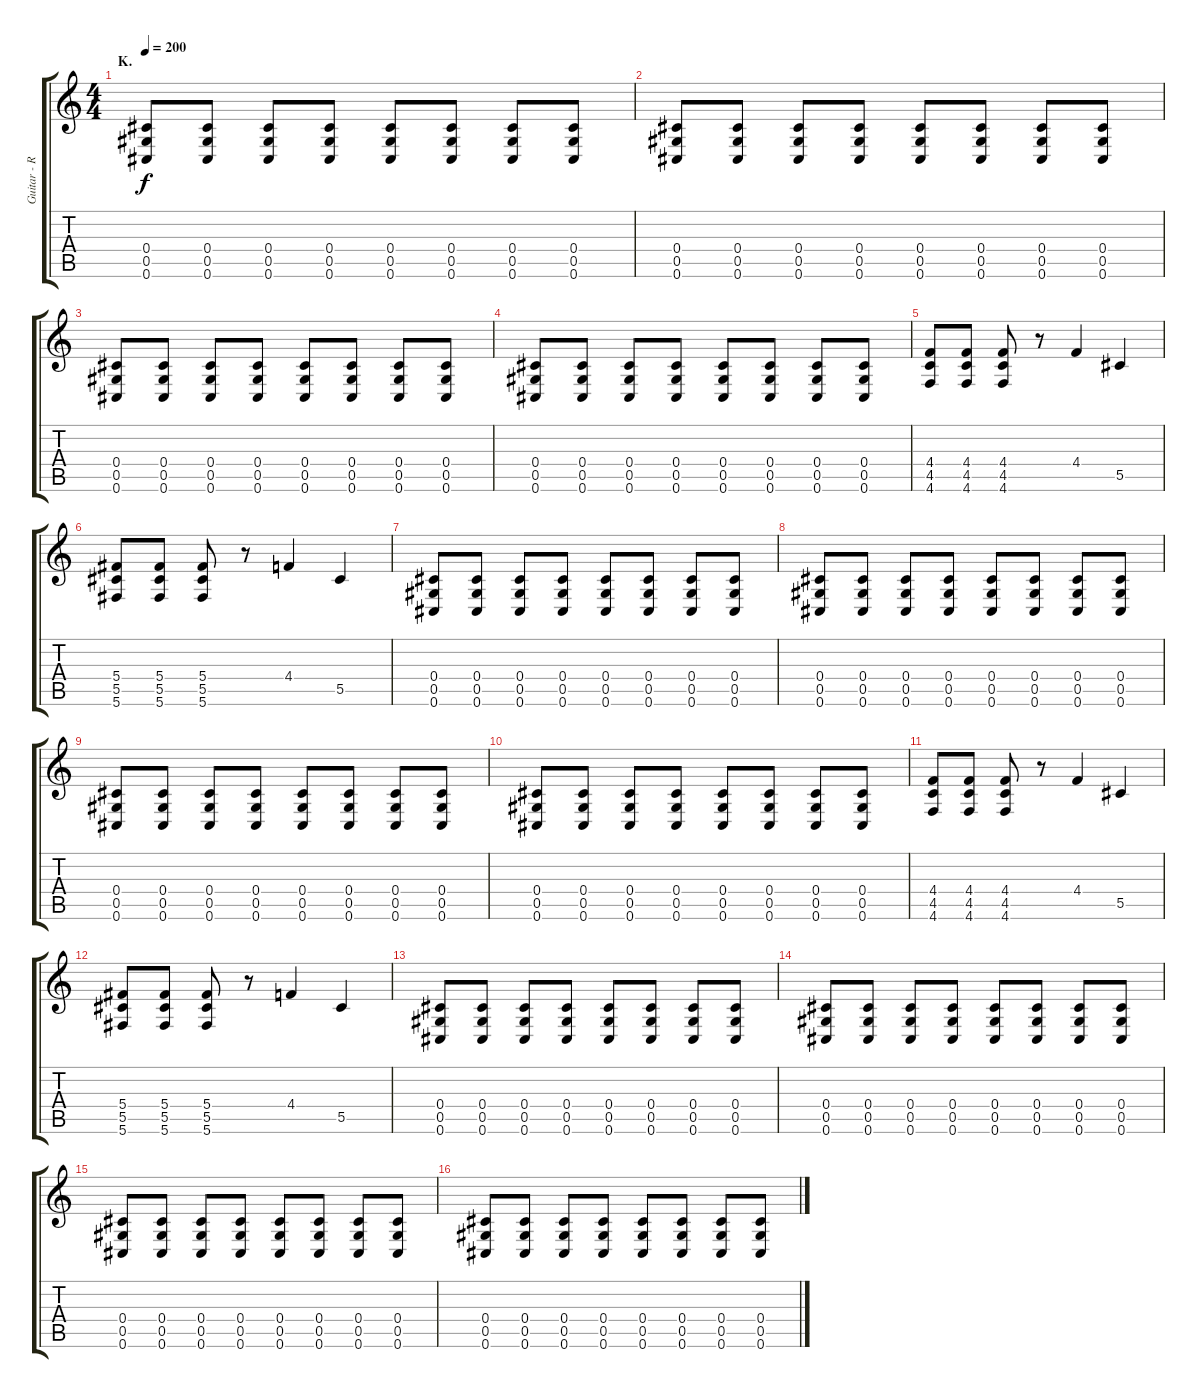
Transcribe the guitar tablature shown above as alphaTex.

\track ("Guitar - Right" "Guitar - R") {instrument distortionguitar}
\staff {score tabs}
\tuning (Eb4 Bb3 Gb3 Db3 Ab2 Db2) {hide}
\ts (4 4)
\section ("" "K.")
\tempo 200
\clef g2
\ks c
(0.4 0.5 0.6).8{dy f} (0.4 0.5 0.6).8 (0.4 0.5 0.6).8 (0.4 0.5 0.6).8 (0.4 0.5 0.6).8 (0.4 0.5 0.6).8 (0.4 0.5 0.6).8 (0.4 0.5 0.6).8 |
(0.4 0.5 0.6).8 (0.4 0.5 0.6).8 (0.4 0.5 0.6).8 (0.4 0.5 0.6).8 (0.4 0.5 0.6).8 (0.4 0.5 0.6).8 (0.4 0.5 0.6).8 (0.4 0.5 0.6).8 |
(0.4 0.5 0.6).8 (0.4 0.5 0.6).8 (0.4 0.5 0.6).8 (0.4 0.5 0.6).8 (0.4 0.5 0.6).8 (0.4 0.5 0.6).8 (0.4 0.5 0.6).8 (0.4 0.5 0.6).8 |
(0.4 0.5 0.6).8 (0.4 0.5 0.6).8 (0.4 0.5 0.6).8 (0.4 0.5 0.6).8 (0.4 0.5 0.6).8 (0.4 0.5 0.6).8 (0.4 0.5 0.6).8 (0.4 0.5 0.6).8 |
(4.4 4.5 4.6).8 (4.4 4.5 4.6).8 (4.4 4.5 4.6).8 r.8 4.4.4 5.5.4 |
(5.4 5.5 5.6).8 (5.4 5.5 5.6).8 (5.4 5.5 5.6).8 r.8 4.4.4 5.5.4 |
(0.4 0.5 0.6).8 (0.4 0.5 0.6).8 (0.4 0.5 0.6).8 (0.4 0.5 0.6).8 (0.4 0.5 0.6).8 (0.4 0.5 0.6).8 (0.4 0.5 0.6).8 (0.4 0.5 0.6).8 |
(0.4 0.5 0.6).8 (0.4 0.5 0.6).8 (0.4 0.5 0.6).8 (0.4 0.5 0.6).8 (0.4 0.5 0.6).8 (0.4 0.5 0.6).8 (0.4 0.5 0.6).8 (0.4 0.5 0.6).8 |
(0.4 0.5 0.6).8 (0.4 0.5 0.6).8 (0.4 0.5 0.6).8 (0.4 0.5 0.6).8 (0.4 0.5 0.6).8 (0.4 0.5 0.6).8 (0.4 0.5 0.6).8 (0.4 0.5 0.6).8 |
(0.4 0.5 0.6).8 (0.4 0.5 0.6).8 (0.4 0.5 0.6).8 (0.4 0.5 0.6).8 (0.4 0.5 0.6).8 (0.4 0.5 0.6).8 (0.4 0.5 0.6).8 (0.4 0.5 0.6).8 |
(4.4 4.5 4.6).8 (4.4 4.5 4.6).8 (4.4 4.5 4.6).8 r.8 4.4.4 5.5.4 |
(5.4 5.5 5.6).8 (5.4 5.5 5.6).8 (5.4 5.5 5.6).8 r.8 4.4.4 5.5.4 |
(0.4 0.5 0.6).8 (0.4 0.5 0.6).8 (0.4 0.5 0.6).8 (0.4 0.5 0.6).8 (0.4 0.5 0.6).8 (0.4 0.5 0.6).8 (0.4 0.5 0.6).8 (0.4 0.5 0.6).8 |
(0.4 0.5 0.6).8 (0.4 0.5 0.6).8 (0.4 0.5 0.6).8 (0.4 0.5 0.6).8 (0.4 0.5 0.6).8 (0.4 0.5 0.6).8 (0.4 0.5 0.6).8 (0.4 0.5 0.6).8 |
(0.4 0.5 0.6).8 (0.4 0.5 0.6).8 (0.4 0.5 0.6).8 (0.4 0.5 0.6).8 (0.4 0.5 0.6).8 (0.4 0.5 0.6).8 (0.4 0.5 0.6).8 (0.4 0.5 0.6).8 |
(0.4 0.5 0.6).8 (0.4 0.5 0.6).8 (0.4 0.5 0.6).8 (0.4 0.5 0.6).8 (0.4 0.5 0.6).8 (0.4 0.5 0.6).8 (0.4 0.5 0.6).8 (0.4 0.5 0.6).8
